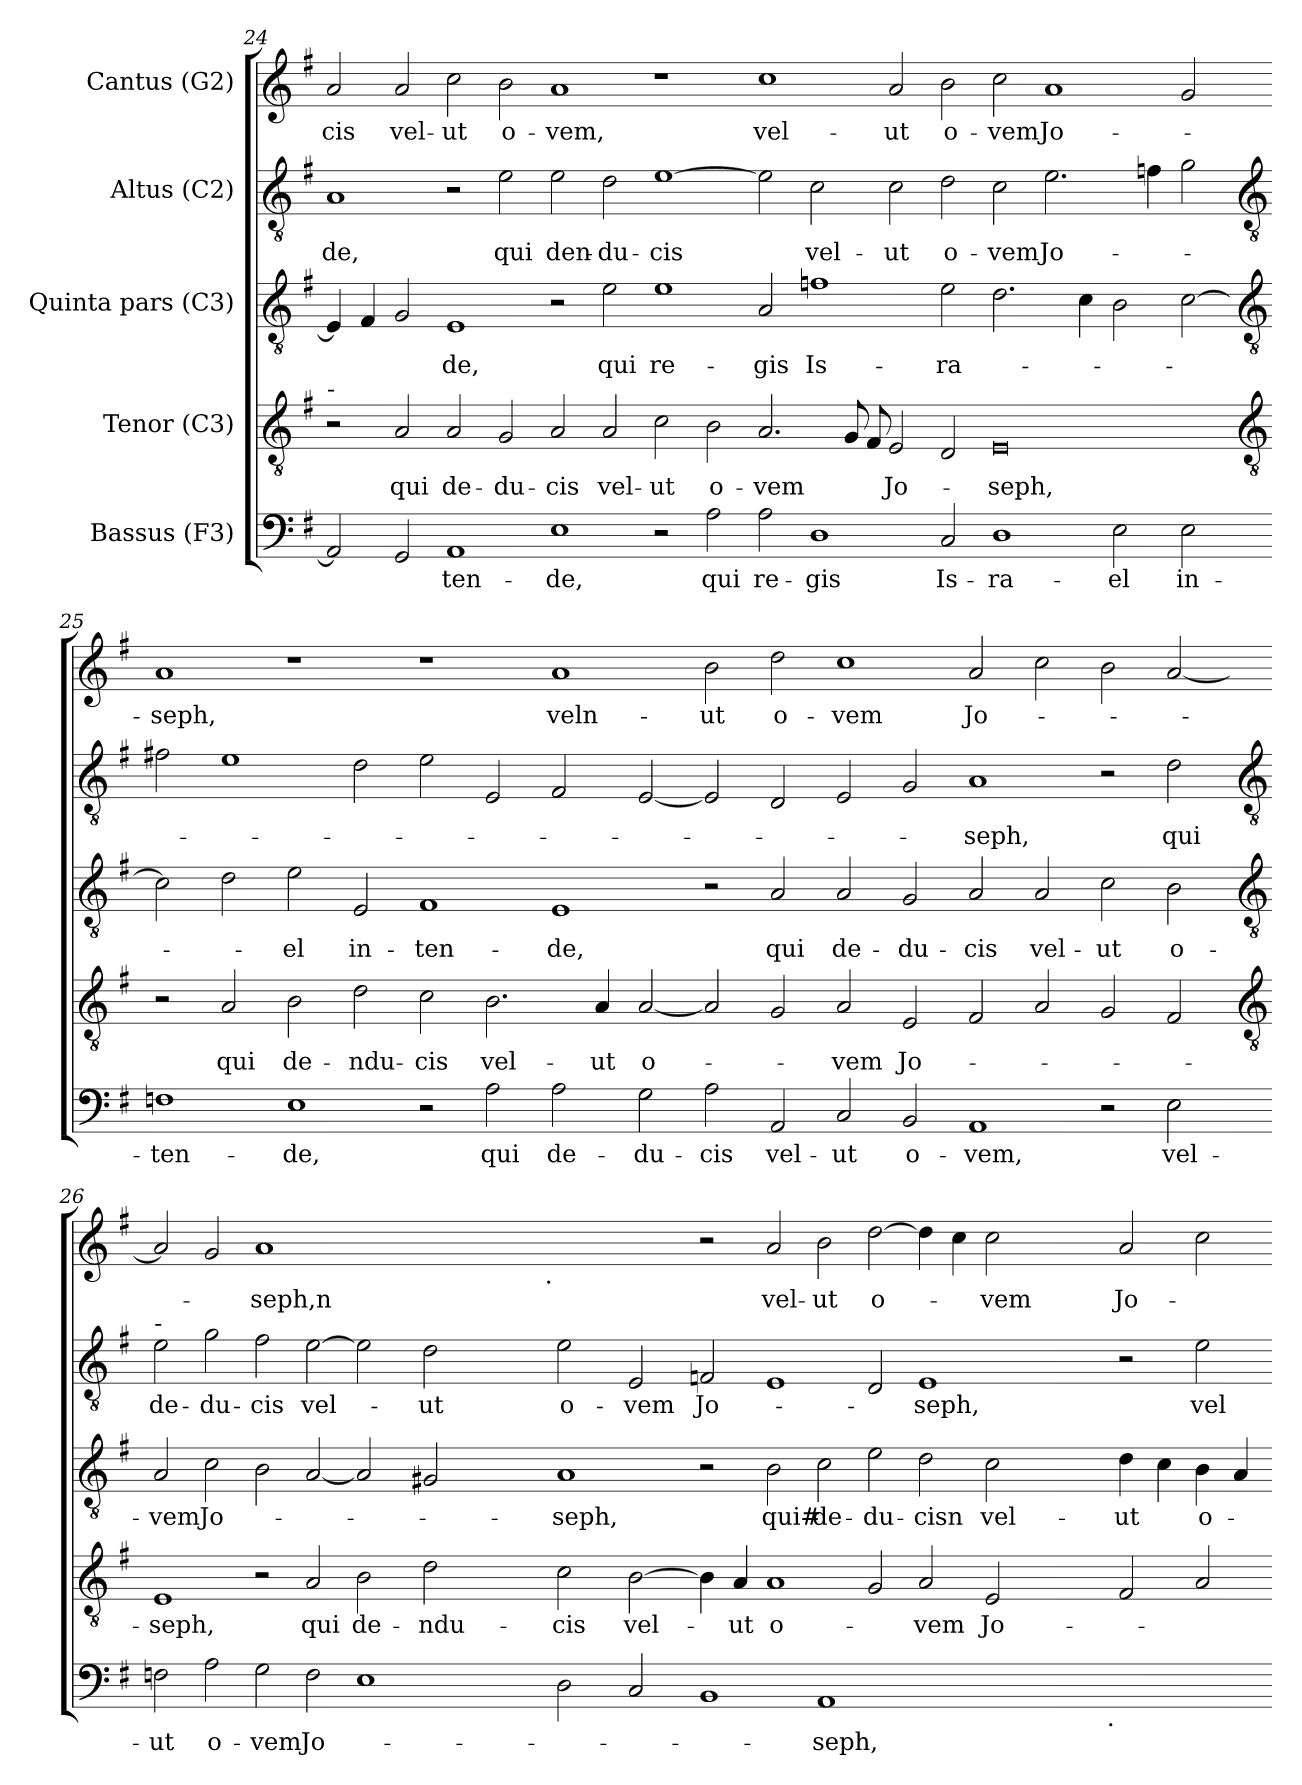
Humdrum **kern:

**kern	**text	**kern	**text	**kern	**text	**kern	**text	**kern	**text
*part5	*part5	*part4	*part4	*part3	*part3	*part2	*part2	*part1	*part1
*staff5	*staff5	*staff4	*staff4	*staff3	*staff3	*staff2	*staff2	*staff1	*staff1
*I"Bassus (F3)	*	*I"Tenor (C3)	*	*I"Quinta pars (C3)	*	*I"Altus (C2)	*	*I"Cantus (G2)	*
!!LO:LB:g=z
*clefF4	*	*clefGv2	*	*clefGv2	*	*clefGv2	*	*clefG2	*
*k[f#]	*	*k[f#]	*	*k[f#]	*	*k[f#]	*	*k[f#]	*
*G:	*	*G:	*	*G:	*	*G:	*	*G:	*
=24	=24	=24	=24	=24	=24	=24	=24	=24	=24
!	!	!LO:TX:a:t=-	!	!	!	!	!	!	!
!	!	!	!	!	!	!	!LO:LY:b	!	!LO:LY:b
2AA/]	.	2r	.	4E/]	.	1A	-de,	2a/	-cis
.	.	.	.	4F#/	.	.	.	.	.
!	!	!	!LO:LY:b	!	!	!	!	!	!LO:LY:b
2GG/	.	2A/	qui	2G/	.	.	.	2a/	vel-
!	!LO:LY:b	!	!LO:LY:b	!	!LO:LY:b	!	!	!	!LO:LY:b
1AA	-ten-	2A/	de-	1E	-de,	2r	.	2cc\	-ut
!	!	!	!LO:LY:b	!	!	!	!LO:LY:b	!	!LO:LY:b
.	.	2G/	-du-	.	.	2e\	qui	2b\	o-
!	!LO:LY:b	!	!LO:LY:b	!	!	!	!LO:LY:b	!	!LO:LY:b
1E	-de,	2A/	-cis	2r	.	2e\	den-	1a	-vem,
!	!	!	!LO:LY:b	!	!LO:LY:b	!	!LO:LY:b	!	!
.	.	2A/	vel-	2e\	qui	2d\	-du-	.	.
!	!	!	!LO:LY:b	!	!LO:LY:b	!	!LO:LY:b	!	!
2r	.	2c\	-ut	1e	re-	[1e	-cis	1r	.
!	!LO:LY:b	!	!LO:LY:b	!	!	!	!	!	!
2A\	qui	2B\	o-	.	.	.	.	.	.
!	!LO:LY:b	!	!LO:LY:b	!	!LO:LY:b	!	!	!	!LO:LY:b
2A\	re-	2.A/	-vem	2A/	-gis	2e\]	.	1cc	vel-
!	!LO:LY:b	!	!	!	!LO:LY:b	!	!LO:LY:b	!	!
1D	-gis	.	.	1fn	Is-	2c\	vel-	.	.
.	.	8G/	.	.	.	.	.	.	.
.	.	8F#/	.	.	.	.	.	.	.
!	!	!	!LO:LY:b	!	!	!	!LO:LY:b	!	!LO:LY:b
.	.	2E/	Jo-	.	.	2c\	-ut	2a/	-ut
!	!LO:LY:b	!	!	!	!LO:LY:b	!	!LO:LY:b	!	!LO:LY:b
2C/	Is-	2D/	.	2e\	-ra-	2d\	o-	2b\	o-
!	!LO:LY:b	!	!LO:LY:b	!	!	!	!LO:LY:b	!	!LO:LY:b
1D	-ra-	0E	-seph,	2.d\	.	2c\	-vem	2cc\	-vem
!	!	!	!	!	!	!	!LO:LY:b	!	!LO:LY:b
.	.	.	.	.	.	2.e\	Jo-	1a	Jo-
.	.	.	.	4c\	.	.	.	.	.
!	!LO:LY:b	!	!	!	!	!	!	!	!
2E\	-el	.	.	2B\	.	.	.	.	.
.	.	.	.	.	.	4fn\	.	.	.
!	!LO:LY:b	!	!	!	!	!	!	!	!
2E\	in-	.	.	[2c\	.	2g\	.	2g/	.
!!LO:LB:g=z
=25-	=25-	=25-	=25-	=25-	=25-	=25-	=25-	=25-	=25-
*	*	*clefGv2	*	*clefGv2	*	*clefGv2	*	*	*
!	!LO:LY:b	!	!	!	!	!	!	!	!LO:LY:b
1Fn	-ten-	2r	.	2c\]	.	2f#\	.	1a	-seph,
!	!	!	!LO:LY:b	!	!	!	!	!	!
.	.	2A/	qui	2d\	.	1e	.	.	.
!	!LO:LY:b	!	!LO:LY:b	!	!LO:LY:b	!	!	!	!
1E	-de,	2B\	de-	2e\	-el	.	.	1r	.
!	!	!	!LO:LY:b	!	!LO:LY:b	!	!	!	!
.	.	2d\	-ndu-	2E/	in-	2d\	.	.	.
!	!	!	!LO:LY:b	!	!LO:LY:b	!	!	!	!
2r	.	2c\	-cis	1F#	-ten-	2e\	.	1r	.
!	!LO:LY:b	!	!LO:LY:b	!	!	!	!	!	!
2A\	qui	2.B\	vel-	.	.	2E/	.	.	.
!	!LO:LY:b	!	!	!	!LO:LY:b	!	!	!	!LO:LY:b
2A\	de-	.	.	1E	-de,	2F#/	.	1a	veln-
!	!	!	!LO:LY:b	!	!	!	!	!	!
.	.	4A/	-ut	.	.	.	.	.	.
!	!LO:LY:b	!	!LO:LY:b	!	!	!	!	!	!
2G\	-du-	[2A/	o-	.	.	[2E/	.	.	.
!	!LO:LY:b	!	!	!	!	!	!	!	!LO:LY:b
2A\	-cis	2A/]	.	2r	.	2E/]	.	2b\	-ut
!	!LO:LY:b	!	!	!	!LO:LY:b	!	!	!	!LO:LY:b
2AA/	vel-	2G/	.	2A/	qui	2D/	.	2dd\	o-
!	!LO:LY:b	!	!LO:LY:b	!	!LO:LY:b	!	!	!	!LO:LY:b
2C/	-ut	2A/	-vem	2A/	de-	2E/	.	1cc	-vem
!	!LO:LY:b	!	!LO:LY:b	!	!LO:LY:b	!	!	!	!
2BB/	o-	2E/	Jo-	2G/	-du-	2G/	.	.	.
!	!LO:LY:b	!	!	!	!LO:LY:b	!	!LO:LY:b	!	!LO:LY:b
1AA	-vem,	2F#/	.	2A/	-cis	1A	-seph,	2a/	Jo-
!	!	!	!	!	!LO:LY:b	!	!	!	!
.	.	2A/	.	2A/	vel-	.	.	2cc\	.
!	!	!	!	!	!LO:LY:b	!	!	!	!
2r	.	2G/	.	2c\	-ut	2r	.	2b\	.
!	!LO:LY:b	!	!	!	!LO:LY:b	!	!LO:LY:b	!	!
2E\	vel-	2F#/	.	2B\	o-	2d\	qui	[2a/	.
!!LO:LB:g=z
=26-	=26-	=26-	=26-	=26-	=26-	=26-	=26-	=26-	=26-
*	*	*clefGv2	*	*clefGv2	*	*clefGv2	*	*	*
!	!	!	!	!	!	!LO:TX:a:t=-	!	!	!
!	!LO:LY:b	!	!LO:LY:b	!	!LO:LY:b	!	!LO:LY:b	!	!
2Fn\	-ut	1E	-seph,	2A/	-vem	2e\	de-	2a/]	.
!	!LO:LY:b	!	!	!	!LO:LY:b	!	!LO:LY:b	!	!
2A\	o-	.	.	2c\	Jo-	2g\	-du-	2g/	.
!	!LO:LY:b	!	!	!	!	!	!LO:LY:b	!	!LO:LY:b
2G\	-vem	2r	.	2B\	.	2f#\	-cis	1a	-seph,n
!	!LO:LY:b	!	!LO:LY:b	!	!	!	!LO:LY:b	!	!
2F\	Jo-	2A/	qui	[2A/	.	[2e\	vel-	.	.
!	!	!	!LO:LY:b	!	!	!	!	!	!
1E	.	2B\	de-	2A/]	.	2e\]	.	4ryy	.
.	.	.	.	.	.	.	.	4ryy	.
!	!	!	!LO:LY:b	!	!	!	!LO:LY:b	!	!
.	.	2d\	-ndu-	2G#X/	.	2d\	-ut	4ryy	.
.	.	.	.	.	.	.	.	64ryy	.
.	.	.	.	.	.	.	.	64ryy	.
.	.	.	.	.	.	.	.	64ryy	.
.	.	.	.	.	.	.	.	64ryy	.
.	.	.	.	.	.	.	.	64ryy	.
.	.	.	.	.	.	.	.	64ryy	.
.	.	.	.	.	.	.	.	64ryy	.
.	.	.	.	.	.	.	.	64ryy	.
.	.	.	.	.	.	.	.	64ryy	.
.	.	.	.	.	.	.	.	64ryy	.
.	.	.	.	.	.	.	.	64ryy	.
.	.	.	.	.	.	.	.	64ryy	.
.	.	.	.	.	.	.	.	64ryy	.
.	.	.	.	.	.	.	.	64ryy	.
!	!	!	!	!	!	!	!	!LO:TX:b:t=.	!
.	.	.	.	.	.	.	.	64ryy	.
.	.	.	.	.	.	.	.	4ryy	.
!	!	!	!LO:LY:b	!	!LO:LY:b	!	!LO:LY:b	!	!
2D\	.	2c\	-cis	1A	-seph,	2e\	o-	.	.
.	.	.	.	.	.	.	.	4ryy	.
.	.	.	.	.	.	.	.	4ryy	.
!	!	!	!LO:LY:b	!	!	!	!LO:LY:b	!	!
2C/	.	[2B\	vel-	.	.	2E/	-vem	.	.
.	.	.	.	.	.	.	.	4ryy	.
.	.	.	.	.	.	.	.	64ryy	.
!	!	!	!	!	!	!	!LO:LY:b	!	!
1BB	.	4B\]	.	2r	.	2Fn/	Jo-	2r	.
!	!	!	!LO:LY:b	!	!	!	!	!	!
.	.	4A/	-ut	.	.	.	.	.	.
!	!	!	!LO:LY:b	!	!LO:LY:b	!	!	!	!LO:LY:b
.	.	1A	o-	2B\	qui#	1E	.	2a/	vel-
!	!LO:LY:b	!	!	!	!LO:LY:b	!	!	!	!LO:LY:b
1AA	-seph,	.	.	2c\	de-	.	.	2b\	-ut
!	!	!	!	!	!LO:LY:b	!	!	!	!LO:LY:b
.	.	2G/	.	2e\	-du-	2D/	.	[2dd\	o-
!	!	!	!LO:LY:b	!	!LO:LY:b	!	!LO:LY:b	!	!
4ryy	.	2A/	-vem	2d\	-cisn	1E	-seph,	4dd\]	.
4ryy	.	.	.	.	.	.	.	4cc\	.
!	!	!	!LO:LY:b	!	!LO:LY:b	!	!	!	!LO:LY:b
4ryy	.	2E/	Jo-	2c\	vel-	.	.	2cc\	-vem
64ryy	.	.	.	.	.	.	.	.	.
64ryy	.	.	.	.	.	.	.	.	.
64ryy	.	.	.	.	.	.	.	.	.
64ryy	.	.	.	.	.	.	.	.	.
64ryy	.	.	.	.	.	.	.	.	.
64ryy	.	.	.	.	.	.	.	.	.
64ryy	.	.	.	.	.	.	.	.	.
64ryy	.	.	.	.	.	.	.	.	.
64ryy	.	.	.	.	.	.	.	.	.
64ryy	.	.	.	.	.	.	.	.	.
64ryy	.	.	.	.	.	.	.	.	.
64ryy	.	.	.	.	.	.	.	.	.
64ryy	.	.	.	.	.	.	.	.	.
64ryy	.	.	.	.	.	.	.	.	.
!LO:TX:b:t=.	!	!	!	!	!	!	!	!	!
64ryy	.	.	.	.	.	.	.	.	.
4ryy	.	.	.	.	.	.	.	.	.
!	!	!	!	!	!LO:LY:b	!	!	!	!LO:LY:b
.	.	2F#/	.	4d\	-ut	2r	.	2a/	Jo-
4ryy	.	.	.	.	.	.	.	.	.
.	.	.	.	4c\	.	.	.	.	.
4ryy	.	.	.	.	.	.	.	.	.
!	!	!	!	!	!LO:LY:b	!	!LO:LY:b	!	!
.	.	2A/	.	4B\	o-	2e\	vel-	2cc\	.
4ryy	.	.	.	.	.	.	.	.	.
.	.	.	.	4A/	.	.	.	.	.
64ryy	.	.	.	.	.	.	.	.	.
=-	=-	=-	=-	=-	=-	=-	=-	=-	=-
*-	*-	*-	*-	*-	*-	*-	*-	*-	*-
